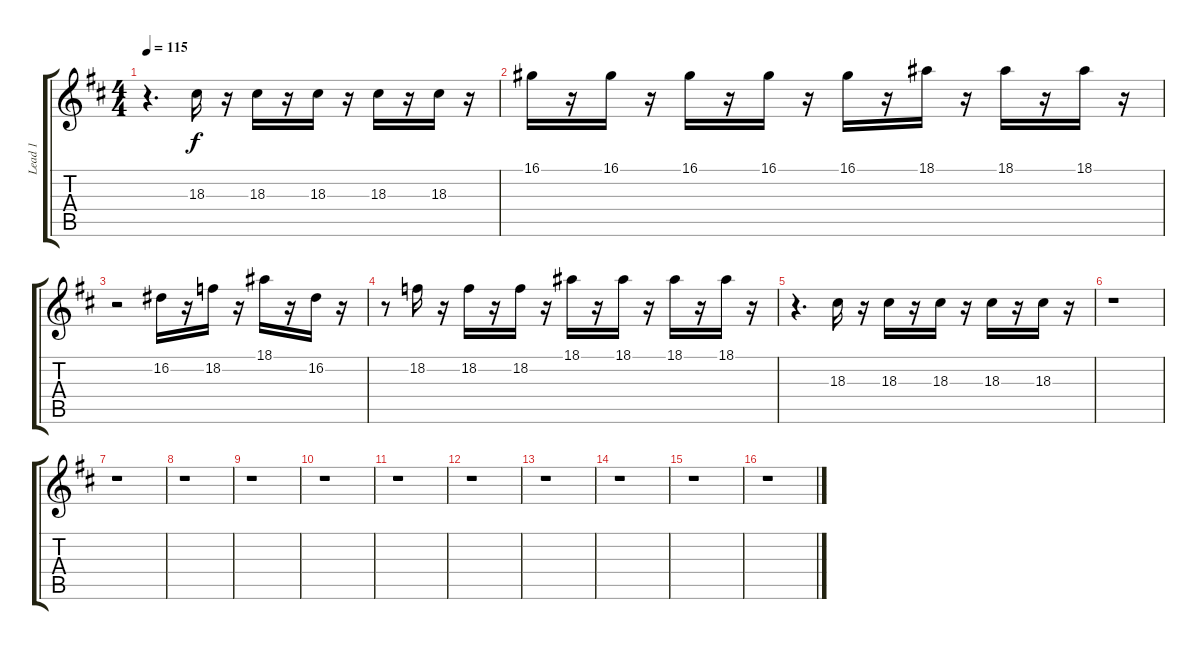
\track ("Lead 1" "Lead 1") {instrument lead1square}
\staff {score tabs}
\tuning (E4 B3 G3 D3 A2 E2) {hide}
\ts (4 4)
\tempo 115
\clef g2
\ks bminor
r.4{d dy f} 18.3.16 r.16 18.3.16 r.16 18.3.16 r.16 18.3.16 r.16 18.3.16 r.16 |
16.1.16 r.16 16.1.16 r.16 16.1.16 r.16 16.1.16 r.16 16.1.16 r.16 18.1.16 r.16 18.1.16 r.16 18.1.16 r.16 |
r.2 16.2.16 r.16 18.2.16 r.16 18.1.16 r.16 16.2.16 r.16 |
r.8 18.2.16 r.16 18.2.16 r.16 18.2.16 r.16 18.1.16 r.16 18.1.16 r.16 18.1.16 r.16 18.1.16 r.16 |
r.4{d} 18.3.16 r.16 18.3.16 r.16 18.3.16 r.16 18.3.16 r.16 18.3.16 r.16 |
r.1 |
r.1 |
r.1 |
r.1 |
r.1 |
r.1 |
r.1 |
r.1 |
r.1 |
r.1 |
r.1
